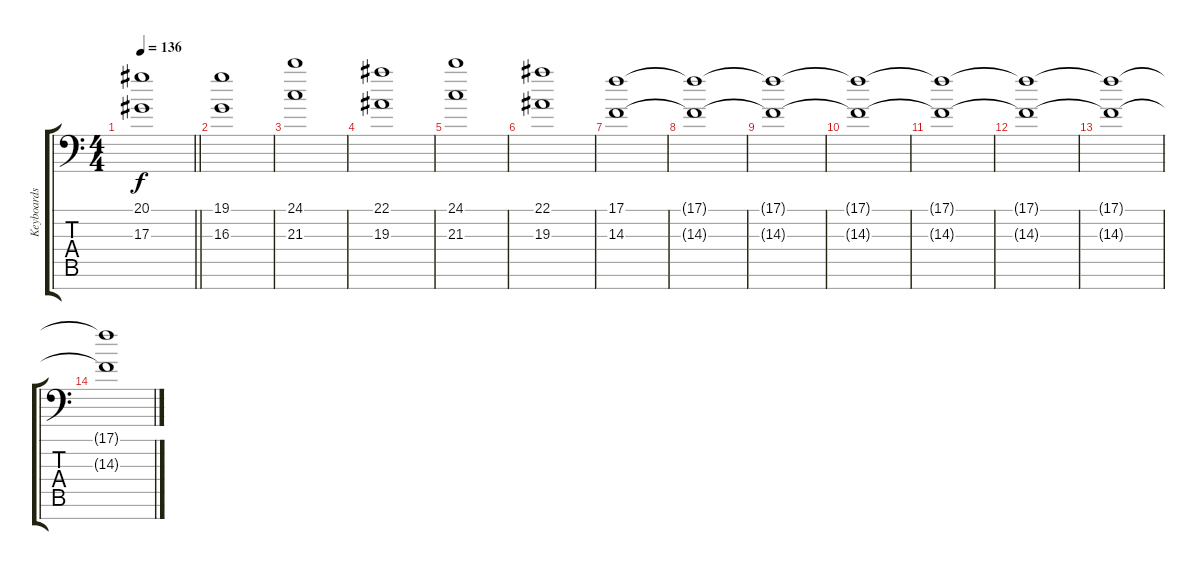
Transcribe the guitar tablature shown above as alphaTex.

\track ("Keyboards" "Keyboards") {instrument stringensemble2}
\staff {score tabs}
\tuning (C4 G3 Eb3 Bb2 F2 C2 G1) {hide}
\ts (4 4)
\tempo 136
\clef f4
\barLineRight lightlight
\ks c
(20.1 17.3).1{dy f volume 7} |
(19.1 16.3).1 |
(24.1 21.3).1 |
(22.1 19.3).1 |
(24.1 21.3).1 |
(22.1 19.3).1 |
(17.1 14.3).1 |
(17.1{t} 14.3{t}).1 |
(17.1{t} 14.3{t}).1 |
(17.1{t} 14.3{t}).1 |
(17.1{t} 14.3{t}).1 |
(17.1{t} 14.3{t}).1 |
(17.1{t} 14.3{t}).1 |
(17.1{t} 14.3{t}).1
